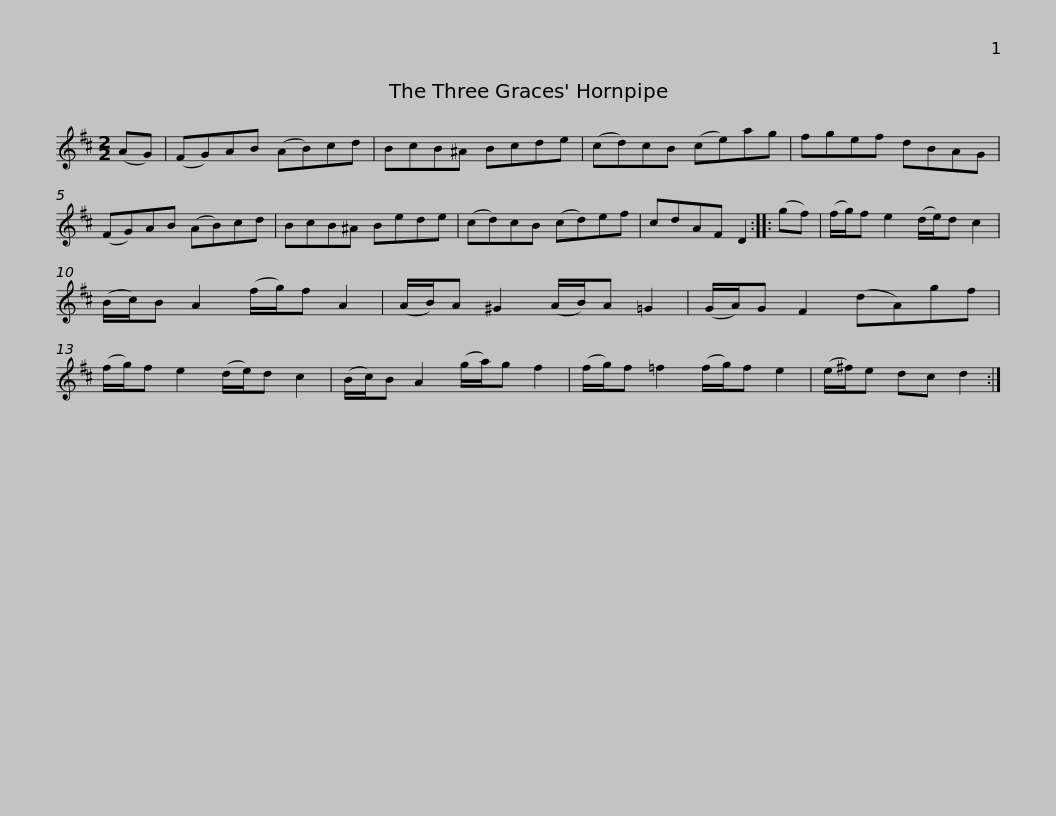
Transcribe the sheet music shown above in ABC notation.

X:1
L:1/8
M:2/2
I:linebreak $
K:D
V:1 treble
V:1
 (AG) | (FG)AB (AB)cd | BcB^A Bcde | (cd)cB (ce)ag | fgef dBAG | %5
 (FG)AB (AB)cd |$ BcB^A Bede | (cd)cB (cd)ef | cdAF D2 :: (gf) | %10
 (f/g/)f e2 (d/e/)d c2 | (B/c/)B A2 (f/g/)f A2 |$ (A/B/)A ^G2 (A/B/)A =G2 | (G/A/)G F2 (dA)gf | (f/g/)f e2 (d/e/)d c2 | %15
 (B/c/)B A2 (g/a/)g f2 | (f/g/)f =f2 (f/g/)f e2 |$ (e/^f/)e dc d2 :| %18
